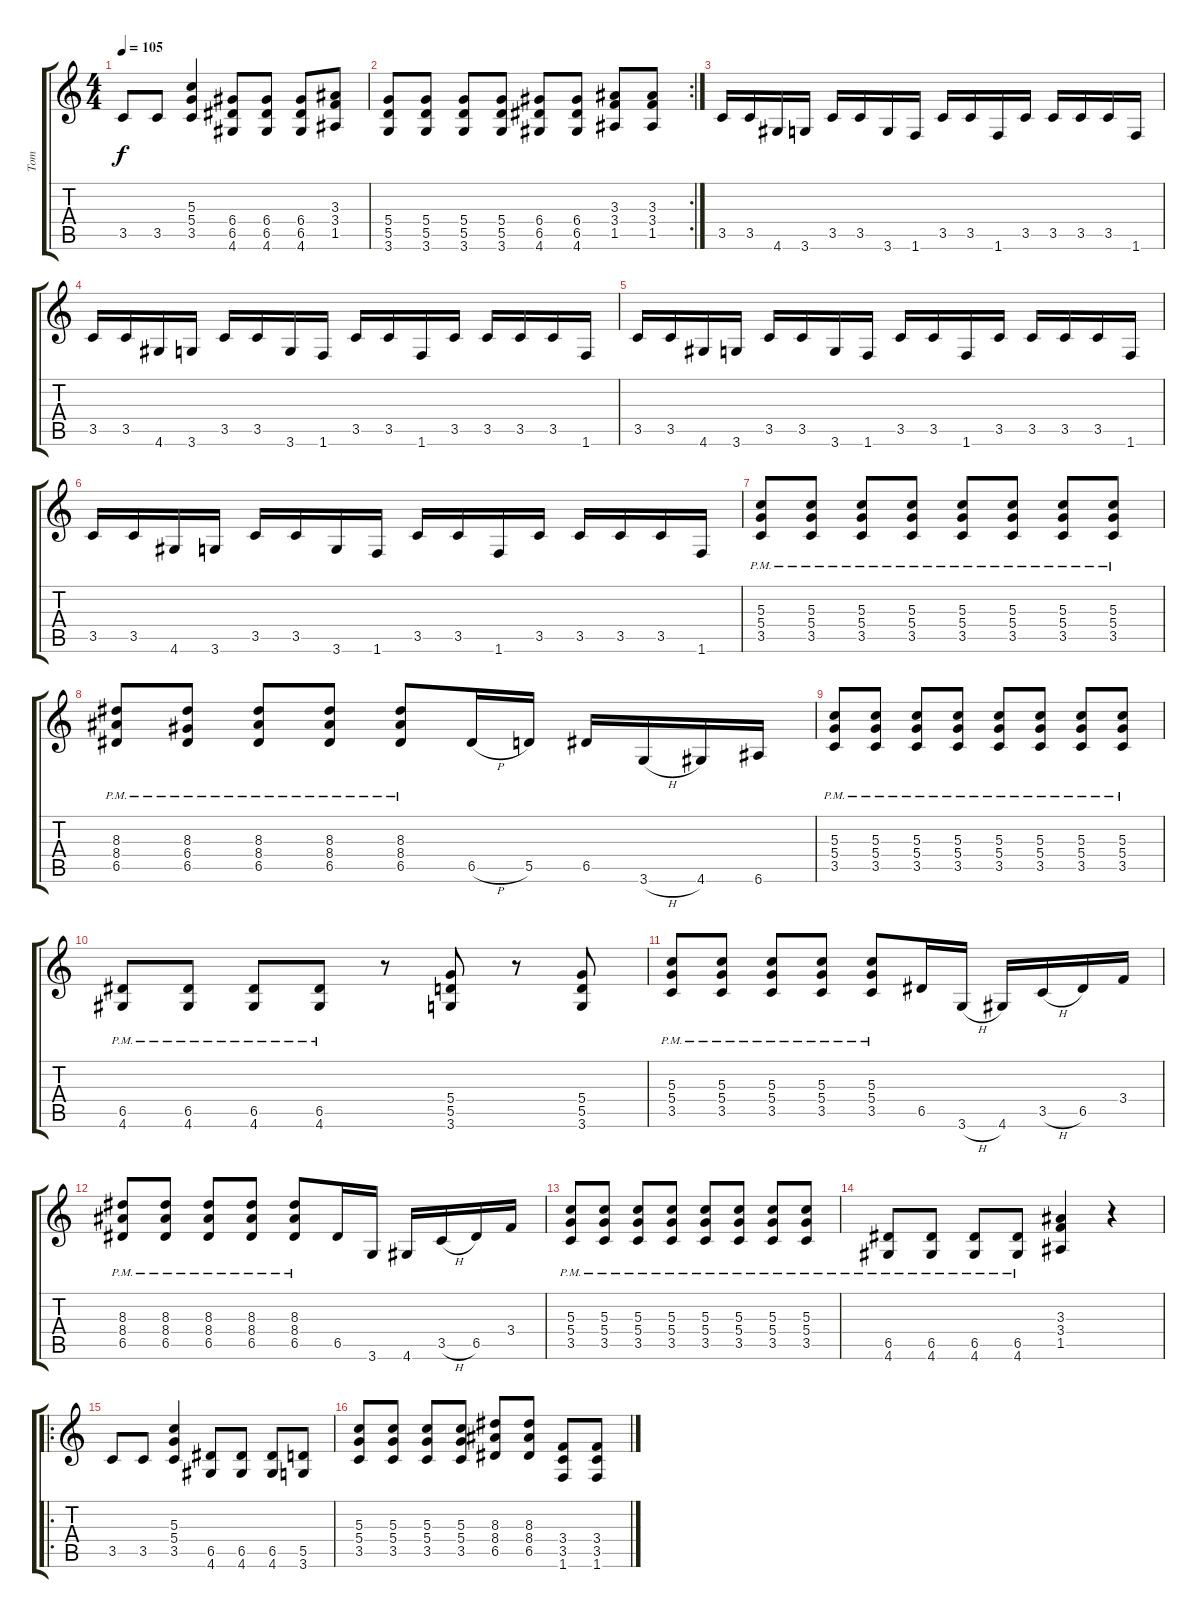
\track ("Tom" "Tom") {instrument distortionguitar}
\staff {score tabs}
\tuning (E4 B3 G3 D3 A2 E2) {hide}
\ts (4 4)
\tempo 105
\clef g2
\ks c
3.5.8{dy f} 3.5.8 (5.3 5.4 3.5).4 (6.4 6.5 4.6).8 (6.4 6.5 4.6).8 (6.4 6.5 4.6).8 (3.3 3.4 1.5).8 |
\rc 2
(5.4 5.5 3.6).8 (5.4 5.5 3.6).8 (5.4 5.5 3.6).8 (5.4 5.5 3.6).8 (6.4 6.5 4.6).8 (6.4 6.5 4.6).8 (3.3 3.4 1.5).8 (3.3 3.4 1.5).8 |
3.5.16 3.5.16 4.6.16 3.6.16 3.5.16 3.5.16 3.6.16 1.6.16 3.5.16 3.5.16 1.6.16 3.5.16 3.5.16 3.5.16 3.5.16 1.6.16 |
3.5.16 3.5.16 4.6.16 3.6.16 3.5.16 3.5.16 3.6.16 1.6.16 3.5.16 3.5.16 1.6.16 3.5.16 3.5.16 3.5.16 3.5.16 1.6.16 |
3.5.16 3.5.16 4.6.16 3.6.16 3.5.16 3.5.16 3.6.16 1.6.16 3.5.16 3.5.16 1.6.16 3.5.16 3.5.16 3.5.16 3.5.16 1.6.16 |
3.5.16 3.5.16 4.6.16 3.6.16 3.5.16 3.5.16 3.6.16 1.6.16 3.5.16 3.5.16 1.6.16 3.5.16 3.5.16 3.5.16 3.5.16 1.6.16 |
(5.3{pm} 5.4{pm} 3.5{pm}).8 (5.3{pm} 5.4{pm} 3.5{pm}).8 (5.3{pm} 5.4{pm} 3.5{pm}).8 (5.3{pm} 5.4{pm} 3.5{pm}).8 (5.3{pm} 5.4{pm} 3.5{pm}).8 (5.3{pm} 5.4{pm} 3.5{pm}).8 (5.3{pm} 5.4{pm} 3.5{pm}).8 (5.3{pm} 5.4{pm} 3.5{pm}).8 |
(8.3 8.4 6.5{pm}).8 (8.3 6.4 6.5{pm}).8 (8.3 8.4 6.5{pm}).8 (8.3 8.4 6.5{pm}).8 (8.3 8.4 6.5{pm}).8 6.5{h}.16 5.5.16 6.5.16 3.6{h}.16 4.6.16 6.6.16 |
(5.3{pm} 5.4{pm} 3.5{pm}).8 (5.3{pm} 5.4{pm} 3.5{pm}).8 (5.3{pm} 5.4{pm} 3.5{pm}).8 (5.3{pm} 5.4{pm} 3.5{pm}).8 (5.3{pm} 5.4{pm} 3.5{pm}).8 (5.3{pm} 5.4{pm} 3.5{pm}).8 (5.3{pm} 5.4{pm} 3.5{pm}).8 (5.3{pm} 5.4{pm} 3.5{pm}).8 |
(6.5{pm} 4.6{pm}).8 (6.5{pm} 4.6{pm}).8 (6.5{pm} 4.6{pm}).8 (6.5{pm} 4.6{pm}).8 r.8 (5.4 5.5 3.6).8 r.8 (5.4 5.5 3.6).8 |
(5.3{pm} 5.4{pm} 3.5{pm}).8 (5.3{pm} 5.4{pm} 3.5{pm}).8 (5.3{pm} 5.4{pm} 3.5{pm}).8 (5.3{pm} 5.4{pm} 3.5{pm}).8 (5.3{pm} 5.4{pm} 3.5{pm}).8 6.5.16 3.6{h}.16 4.6.16 3.5{h}.16 6.5.16 3.4.16 |
(8.3 8.4 6.5{pm}).8 (8.3 8.4 6.5{pm}).8 (8.3 8.4 6.5{pm}).8 (8.3 8.4 6.5{pm}).8 (8.3 8.4 6.5{pm}).8 6.5.16 3.6.16 4.6.16 3.5{h}.16 6.5.16 3.4.16 |
(5.3{pm} 5.4{pm} 3.5{pm}).8 (5.3{pm} 5.4{pm} 3.5{pm}).8 (5.3{pm} 5.4{pm} 3.5{pm}).8 (5.3{pm} 5.4{pm} 3.5{pm}).8 (5.3{pm} 5.4{pm} 3.5{pm}).8 (5.3{pm} 5.4{pm} 3.5{pm}).8 (5.3{pm} 5.4{pm} 3.5{pm}).8 (5.3{pm} 5.4{pm} 3.5{pm}).8 |
(6.5 4.6{pm}).8 (6.5 4.6{pm}).8 (6.5{pm} 4.6{pm}).8 (6.5{pm} 4.6{pm}).8 (3.3 3.4 1.5).4 r.4 |
\ro
3.5.8 3.5.8 (5.3 5.4 3.5).4 (6.5 4.6).8 (6.5 4.6).8 (6.5 4.6).8 (5.5 3.6).8 |
(5.3 5.4 3.5).8 (5.3 5.4 3.5).8 (5.3 5.4 3.5).8 (5.3 5.4 3.5).8 (8.3 8.4 6.5).8 (8.3 8.4 6.5).8 (3.4 3.5 1.6).8 (3.4 3.5 1.6).8
